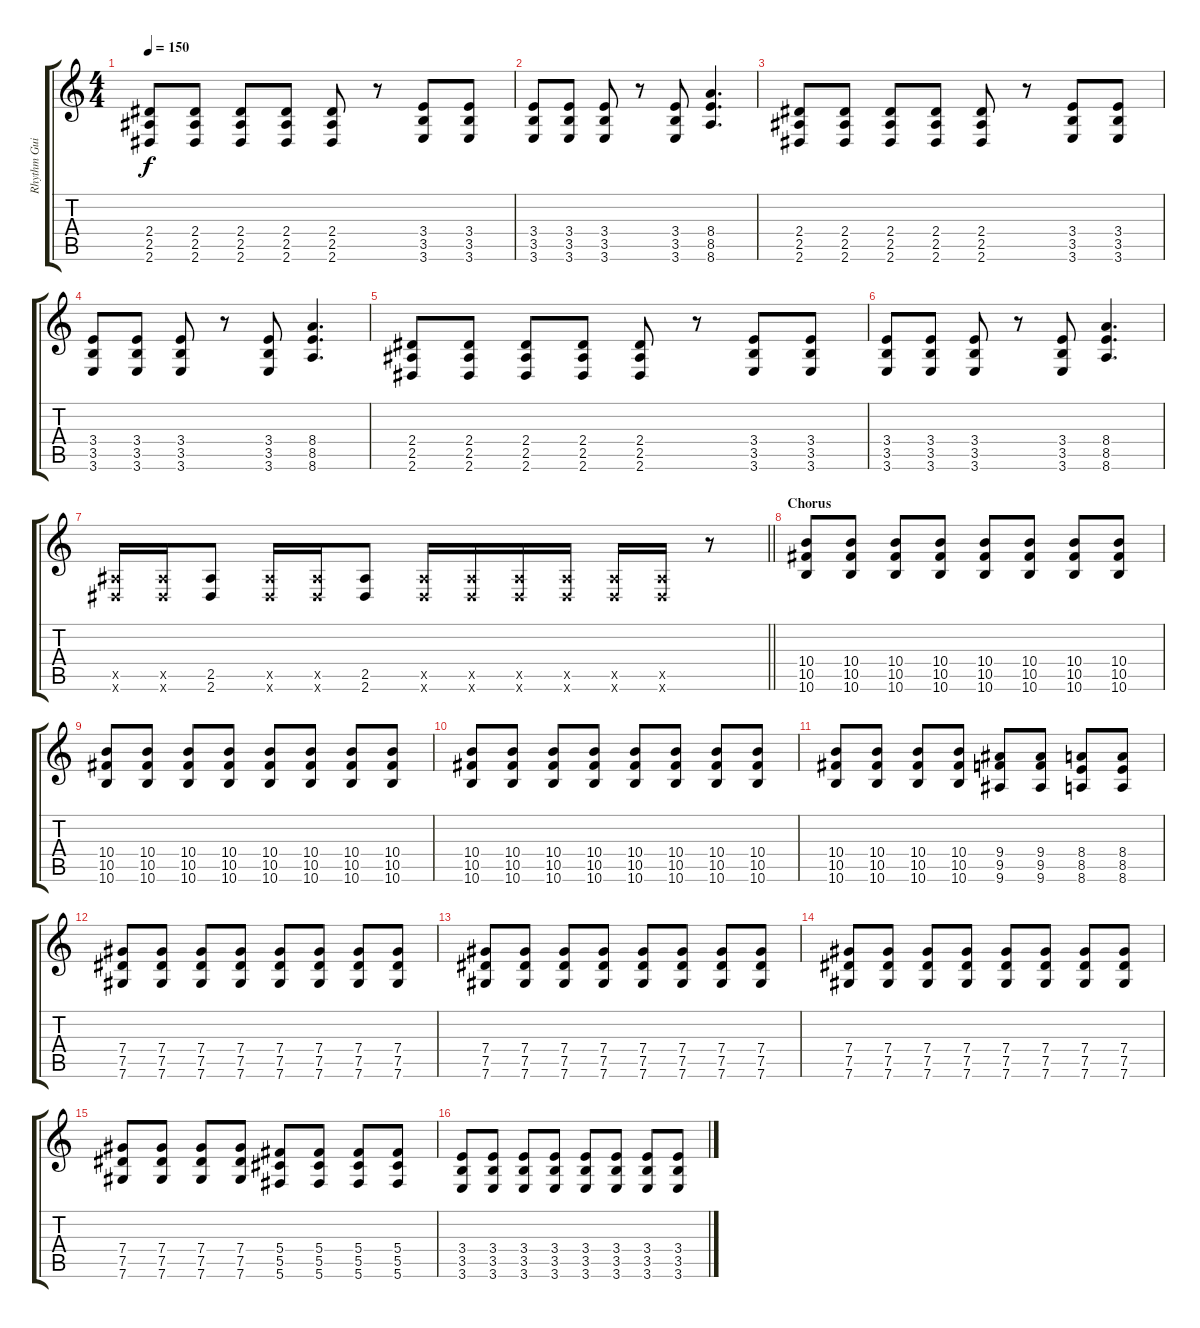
\track ("Rhythm Guitar II" "Rhythm Gui") {instrument distortionguitar}
\staff {score tabs}
\tuning (Eb4 Bb3 Gb3 Db3 Ab2 Db2) {hide}
\ts (4 4)
\tempo 150
\clef g2
\ks c
(2.4 2.5 2.6).8{dy f} (2.4 2.5 2.6).8 (2.4 2.5 2.6).8 (2.4 2.5 2.6).8 (2.4 2.5 2.6).8 r.8 (3.4 3.5 3.6).8 (3.4 3.5 3.6).8 |
(3.4 3.5 3.6).8 (3.4 3.5 3.6).8 (3.4 3.5 3.6).8 r.8 (3.4 3.5 3.6).8 (8.4 8.5 8.6).4{d} |
(2.4 2.5 2.6).8 (2.4 2.5 2.6).8 (2.4 2.5 2.6).8 (2.4 2.5 2.6).8 (2.4 2.5 2.6).8 r.8 (3.4 3.5 3.6).8 (3.4 3.5 3.6).8 |
(3.4 3.5 3.6).8 (3.4 3.5 3.6).8 (3.4 3.5 3.6).8 r.8 (3.4 3.5 3.6).8 (8.4 8.5 8.6).4{d} |
(2.4 2.5 2.6).8 (2.4 2.5 2.6).8 (2.4 2.5 2.6).8 (2.4 2.5 2.6).8 (2.4 2.5 2.6).8 r.8 (3.4 3.5 3.6).8 (3.4 3.5 3.6).8 |
(3.4 3.5 3.6).8 (3.4 3.5 3.6).8 (3.4 3.5 3.6).8 r.8 (3.4 3.5 3.6).8 (8.4 8.5 8.6).4{d} |
\barLineRight lightlight
(2.5{x} 2.6{x}).16 (2.5{x} 2.6{x}).16 (2.5 2.6).8 (2.5{x} 2.6{x}).16 (2.5{x} 2.6{x}).16 (2.5 2.6).8 (2.5{x} 2.6{x}).16 (2.5{x} 2.6{x}).16 (2.5{x} 2.6{x}).16 (2.5{x} 2.6{x}).16 (2.5{x} 2.6{x}).16 (2.5{x} 2.6{x}).16 r.8 |
\section ("" "Chorus")
(10.4 10.5 10.6).8 (10.4 10.5 10.6).8 (10.4 10.5 10.6).8 (10.4 10.5 10.6).8 (10.4 10.5 10.6).8 (10.4 10.5 10.6).8 (10.4 10.5 10.6).8 (10.4 10.5 10.6).8 |
(10.4 10.5 10.6).8 (10.4 10.5 10.6).8 (10.4 10.5 10.6).8 (10.4 10.5 10.6).8 (10.4 10.5 10.6).8 (10.4 10.5 10.6).8 (10.4 10.5 10.6).8 (10.4 10.5 10.6).8 |
(10.4 10.5 10.6).8 (10.4 10.5 10.6).8 (10.4 10.5 10.6).8 (10.4 10.5 10.6).8 (10.4 10.5 10.6).8 (10.4 10.5 10.6).8 (10.4 10.5 10.6).8 (10.4 10.5 10.6).8 |
(10.4 10.5 10.6).8 (10.4 10.5 10.6).8 (10.4 10.5 10.6).8 (10.4 10.5 10.6).8 (9.4 9.5 9.6).8 (9.4 9.5 9.6).8 (8.4 8.5 8.6).8 (8.4 8.5 8.6).8 |
(7.4 7.5 7.6).8 (7.4 7.5 7.6).8 (7.4 7.5 7.6).8 (7.4 7.5 7.6).8 (7.4 7.5 7.6).8 (7.4 7.5 7.6).8 (7.4 7.5 7.6).8 (7.4 7.5 7.6).8 |
(7.4 7.5 7.6).8 (7.4 7.5 7.6).8 (7.4 7.5 7.6).8 (7.4 7.5 7.6).8 (7.4 7.5 7.6).8 (7.4 7.5 7.6).8 (7.4 7.5 7.6).8 (7.4 7.5 7.6).8 |
(7.4 7.5 7.6).8 (7.4 7.5 7.6).8 (7.4 7.5 7.6).8 (7.4 7.5 7.6).8 (7.4 7.5 7.6).8 (7.4 7.5 7.6).8 (7.4 7.5 7.6).8 (7.4 7.5 7.6).8 |
(7.4 7.5 7.6).8 (7.4 7.5 7.6).8 (7.4 7.5 7.6).8 (7.4 7.5 7.6).8 (5.4 5.5 5.6).8 (5.4 5.5 5.6).8 (5.4 5.5 5.6).8 (5.4 5.5 5.6).8 |
(3.4 3.5 3.6).8 (3.4 3.5 3.6).8 (3.4 3.5 3.6).8 (3.4 3.5 3.6).8 (3.4 3.5 3.6).8 (3.4 3.5 3.6).8 (3.4 3.5 3.6).8 (3.4 3.5 3.6).8
